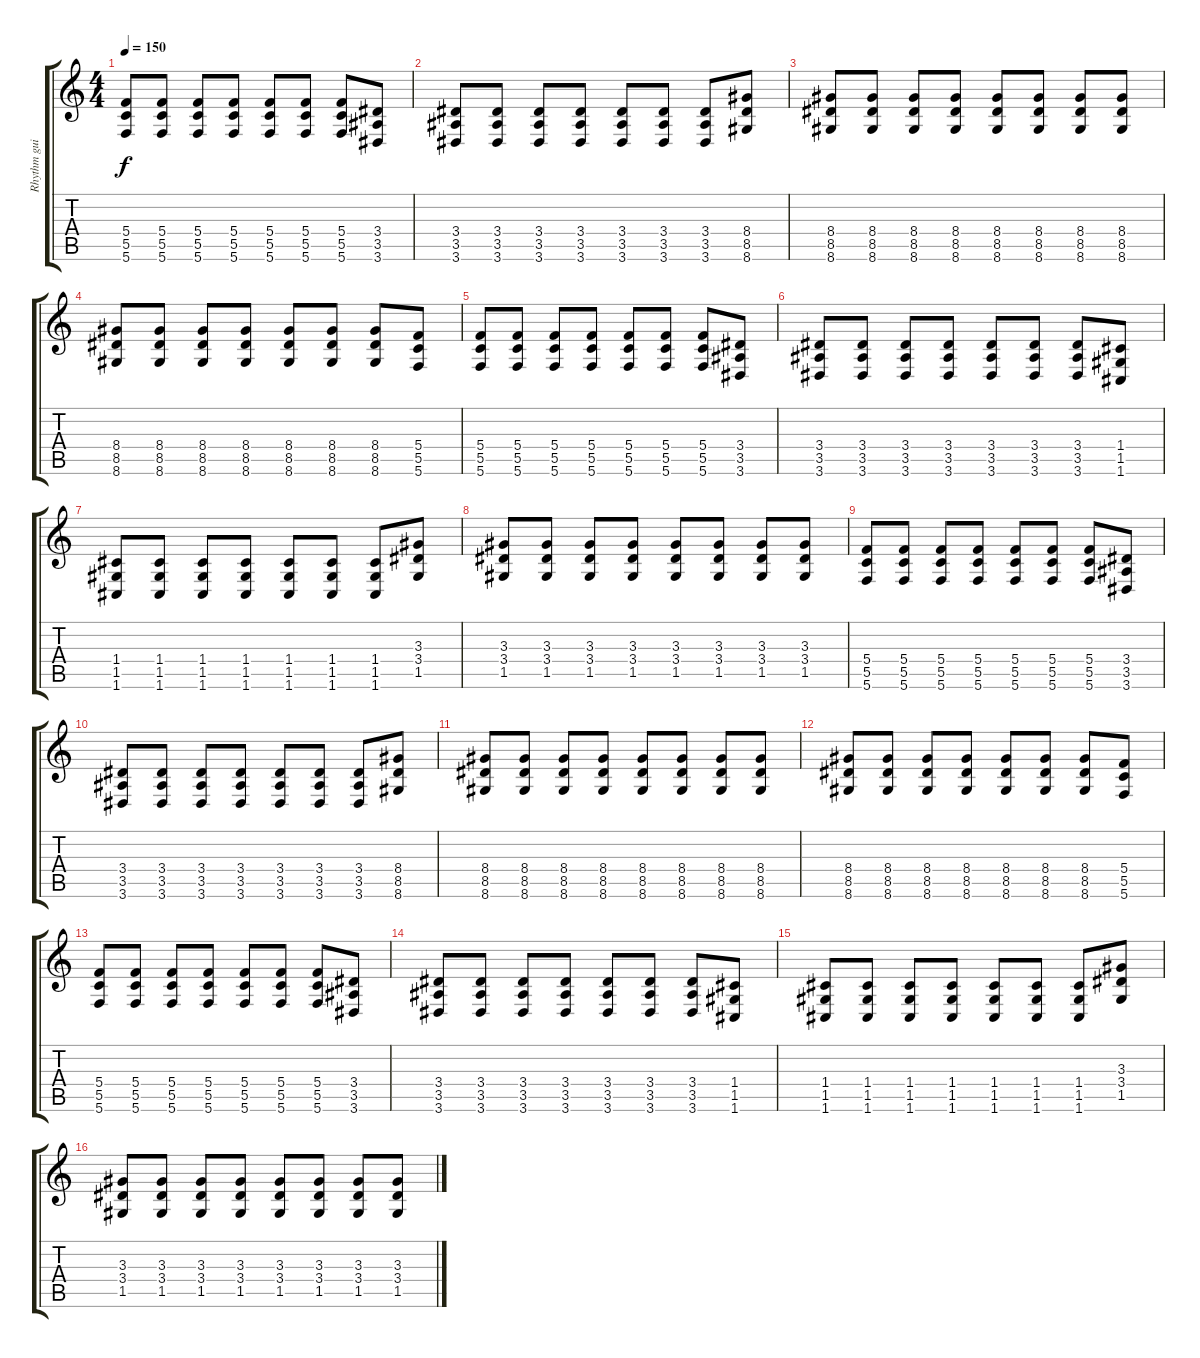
\track ("Rhythm guitar left" "Rhythm gui") {instrument distortionguitar}
\staff {score tabs}
\tuning (D4 A3 F3 C3 G2 C2) {hide}
\ts (4 4)
\tempo 150
\clef g2
\ks c
(5.4 5.5 5.6).8{dy f} (5.4 5.5 5.6).8 (5.4 5.5 5.6).8 (5.4 5.5 5.6).8 (5.4 5.5 5.6).8 (5.4 5.5 5.6).8 (5.4 5.5 5.6).8 (3.4 3.5 3.6).8 |
(3.4 3.5 3.6).8 (3.4 3.5 3.6).8 (3.4 3.5 3.6).8 (3.4 3.5 3.6).8 (3.4 3.5 3.6).8 (3.4 3.5 3.6).8 (3.4 3.5 3.6).8 (8.4 8.5 8.6).8 |
(8.4 8.5 8.6).8 (8.4 8.5 8.6).8 (8.4 8.5 8.6).8 (8.4 8.5 8.6).8 (8.4 8.5 8.6).8 (8.4 8.5 8.6).8 (8.4 8.5 8.6).8 (8.4 8.5 8.6).8 |
(8.4 8.5 8.6).8 (8.4 8.5 8.6).8 (8.4 8.5 8.6).8 (8.4 8.5 8.6).8 (8.4 8.5 8.6).8 (8.4 8.5 8.6).8 (8.4 8.5 8.6).8 (5.4 5.5 5.6).8 |
(5.4 5.5 5.6).8 (5.4 5.5 5.6).8 (5.4 5.5 5.6).8 (5.4 5.5 5.6).8 (5.4 5.5 5.6).8 (5.4 5.5 5.6).8 (5.4 5.5 5.6).8 (3.4 3.5 3.6).8 |
(3.4 3.5 3.6).8 (3.4 3.5 3.6).8 (3.4 3.5 3.6).8 (3.4 3.5 3.6).8 (3.4 3.5 3.6).8 (3.4 3.5 3.6).8 (3.4 3.5 3.6).8 (1.4 1.5 1.6).8 |
(1.4 1.5 1.6).8 (1.4 1.5 1.6).8 (1.4 1.5 1.6).8 (1.4 1.5 1.6).8 (1.4 1.5 1.6).8 (1.4 1.5 1.6).8 (1.4 1.5 1.6).8 (3.3 3.4 1.5).8 |
(3.3 3.4 1.5).8 (3.3 3.4 1.5).8 (3.3 3.4 1.5).8 (3.3 3.4 1.5).8 (3.3 3.4 1.5).8 (3.3 3.4 1.5).8 (3.3 3.4 1.5).8 (3.3 3.4 1.5).8 |
(5.4 5.5 5.6).8 (5.4 5.5 5.6).8 (5.4 5.5 5.6).8 (5.4 5.5 5.6).8 (5.4 5.5 5.6).8 (5.4 5.5 5.6).8 (5.4 5.5 5.6).8 (3.4 3.5 3.6).8 |
(3.4 3.5 3.6).8 (3.4 3.5 3.6).8 (3.4 3.5 3.6).8 (3.4 3.5 3.6).8 (3.4 3.5 3.6).8 (3.4 3.5 3.6).8 (3.4 3.5 3.6).8 (8.4 8.5 8.6).8 |
(8.4 8.5 8.6).8 (8.4 8.5 8.6).8 (8.4 8.5 8.6).8 (8.4 8.5 8.6).8 (8.4 8.5 8.6).8 (8.4 8.5 8.6).8 (8.4 8.5 8.6).8 (8.4 8.5 8.6).8 |
(8.4 8.5 8.6).8 (8.4 8.5 8.6).8 (8.4 8.5 8.6).8 (8.4 8.5 8.6).8 (8.4 8.5 8.6).8 (8.4 8.5 8.6).8 (8.4 8.5 8.6).8 (5.4 5.5 5.6).8 |
(5.4 5.5 5.6).8 (5.4 5.5 5.6).8 (5.4 5.5 5.6).8 (5.4 5.5 5.6).8 (5.4 5.5 5.6).8 (5.4 5.5 5.6).8 (5.4 5.5 5.6).8 (3.4 3.5 3.6).8 |
(3.4 3.5 3.6).8 (3.4 3.5 3.6).8 (3.4 3.5 3.6).8 (3.4 3.5 3.6).8 (3.4 3.5 3.6).8 (3.4 3.5 3.6).8 (3.4 3.5 3.6).8 (1.4 1.5 1.6).8 |
(1.4 1.5 1.6).8 (1.4 1.5 1.6).8 (1.4 1.5 1.6).8 (1.4 1.5 1.6).8 (1.4 1.5 1.6).8 (1.4 1.5 1.6).8 (1.4 1.5 1.6).8 (3.3 3.4 1.5).8 |
(3.3 3.4 1.5).8 (3.3 3.4 1.5).8 (3.3 3.4 1.5).8 (3.3 3.4 1.5).8 (3.3 3.4 1.5).8 (3.3 3.4 1.5).8 (3.3 3.4 1.5).8 (3.3 3.4 1.5).8
